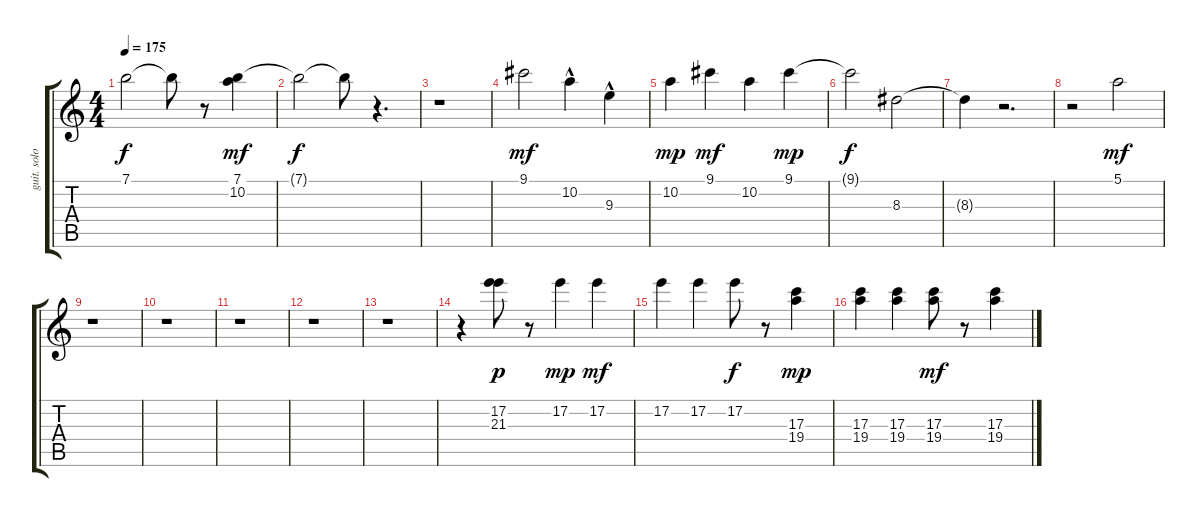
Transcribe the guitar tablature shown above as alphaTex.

\track ("guit. solo" "guit. solo") {instrument electricguitarjazz}
\staff {score tabs}
\tuning (E4 B3 G3 D3 A2 E2) {hide}
\ts (4 4)
\tempo 175
\clef g2
\ks c
7.1{t}.2{dy f} 7.1{t}.8 r.8 (7.1 10.2).4{dy mf} |
7.1{t}.2{dy f} 7.1{t}.8 r.4{d} |
r.1 |
9.1.2{dy mf} 10.2{hac}.4 9.3{hac}.4 |
10.2.4{dy mp} 9.1.4{dy mf} 10.2.4 9.1.4{dy mp} |
9.1{t}.2{dy f} 8.3.2 |
8.3{t}.4 r.2{d} |
r.2 5.1.2{dy mf} |
r.1 |
r.1 |
r.1 |
r.1 |
r.1 |
r.4 (17.2 21.3).8{dy p} r.8 17.2.4{dy mp} 17.2.4{dy mf} |
17.2.4 17.2.4 17.2.8{dy f} r.8 (17.3 19.4).4{dy mp} |
(17.3 19.4).4 (17.3 19.4).4 (17.3 19.4).8{dy mf} r.8 (17.3 19.4).4
